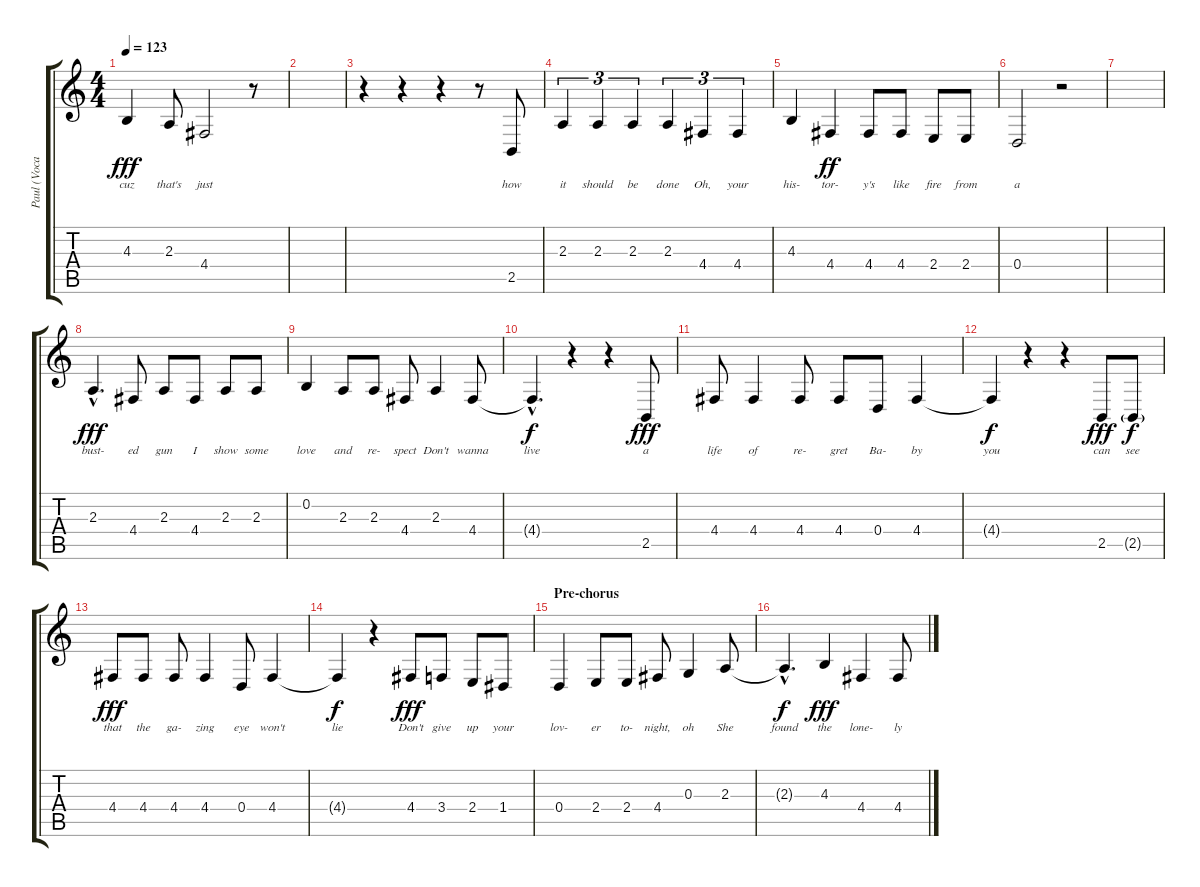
\track ("Paul (Vocals)" "Paul (Voca") {instrument tenorsax}
\staff {score tabs}
\tuning (E4 B3 G3 D3 A2 E2) {hide}
\ts (4 4)
\tempo 123
\clef g2
\ks c
4.3.4{lyrics (0 "cuz") lyrics (1 "") lyrics (2 "") lyrics (3 "") lyrics (4 "") dy fff} 2.3.8{lyrics (0 "that's") lyrics (1 "") lyrics (2 "") lyrics (3 "") lyrics (4 "")} 4.4.2{lyrics (0 "just") lyrics (1 "") lyrics (2 "") lyrics (3 "") lyrics (4 "")} r.8 |
|
r.4 r.4 r.4 r.8 2.5.8{lyrics (0 "how") lyrics (1 "") lyrics (2 "") lyrics (3 "") lyrics (4 "")} |
2.3.4{tu (3 2) lyrics (0 "it") lyrics (1 "") lyrics (2 "") lyrics (3 "") lyrics (4 "")} 2.3.4{tu (3 2) lyrics (0 "should") lyrics (1 "") lyrics (2 "") lyrics (3 "") lyrics (4 "")} 2.3.4{tu (3 2) lyrics (0 "be") lyrics (1 "") lyrics (2 "") lyrics (3 "") lyrics (4 "")} 2.3.4{tu (3 2) lyrics (0 "done") lyrics (1 "") lyrics (2 "") lyrics (3 "") lyrics (4 "")} 4.4.4{tu (3 2) lyrics (0 "Oh,") lyrics (1 "") lyrics (2 "") lyrics (3 "") lyrics (4 "")} 4.4.4{tu (3 2) lyrics (0 "your") lyrics (1 "") lyrics (2 "") lyrics (3 "") lyrics (4 "")} |
4.3.4{lyrics (0 "his-") lyrics (1 "") lyrics (2 "") lyrics (3 "") lyrics (4 "")} 4.4.4{lyrics (0 "tor-") lyrics (1 "") lyrics (2 "") lyrics (3 "") lyrics (4 "") dy ff} 4.4.8{lyrics (0 "y's") lyrics (1 "") lyrics (2 "") lyrics (3 "") lyrics (4 "")} 4.4.8{lyrics (0 "like") lyrics (1 "") lyrics (2 "") lyrics (3 "") lyrics (4 "")} 2.4.8{lyrics (0 "fire") lyrics (1 "") lyrics (2 "") lyrics (3 "") lyrics (4 "")} 2.4.8{lyrics (0 "from") lyrics (1 "") lyrics (2 "") lyrics (3 "") lyrics (4 "")} |
0.4.2{lyrics (0 "a") lyrics (1 "") lyrics (2 "") lyrics (3 "") lyrics (4 "")} r.2 |
|
2.3{hac}.4{d lyrics (0 "bust-") lyrics (1 "") lyrics (2 "") lyrics (3 "") lyrics (4 "") dy fff} 4.4.8{lyrics (0 "ed") lyrics (1 "") lyrics (2 "") lyrics (3 "") lyrics (4 "")} 2.3.8{lyrics (0 "gun") lyrics (1 "") lyrics (2 "") lyrics (3 "") lyrics (4 "")} 4.4.8{lyrics (0 "I") lyrics (1 "") lyrics (2 "") lyrics (3 "") lyrics (4 "")} 2.3.8{lyrics (0 "show") lyrics (1 "") lyrics (2 "") lyrics (3 "") lyrics (4 "")} 2.3.8{lyrics (0 "some") lyrics (1 "") lyrics (2 "") lyrics (3 "") lyrics (4 "")} |
0.2.4{lyrics (0 "love") lyrics (1 "") lyrics (2 "") lyrics (3 "") lyrics (4 "")} 2.3.8{lyrics (0 "and") lyrics (1 "") lyrics (2 "") lyrics (3 "") lyrics (4 "")} 2.3.8{lyrics (0 "re-") lyrics (1 "") lyrics (2 "") lyrics (3 "") lyrics (4 "")} 4.4.8{lyrics (0 "spect") lyrics (1 "") lyrics (2 "") lyrics (3 "") lyrics (4 "")} 2.3.4{lyrics (0 "Don't") lyrics (1 "") lyrics (2 "") lyrics (3 "") lyrics (4 "")} 4.4.8{lyrics (0 "wanna") lyrics (1 "") lyrics (2 "") lyrics (3 "") lyrics (4 "")} |
4.4{hac t}.4{d lyrics (0 "live") lyrics (1 "") lyrics (2 "") lyrics (3 "") lyrics (4 "") dy f} r.4 r.4 2.5.8{lyrics (0 "a") lyrics (1 "") lyrics (2 "") lyrics (3 "") lyrics (4 "") dy fff} |
4.4.8{lyrics (0 "life") lyrics (1 "") lyrics (2 "") lyrics (3 "") lyrics (4 "")} 4.4.4{lyrics (0 "of") lyrics (1 "") lyrics (2 "") lyrics (3 "") lyrics (4 "")} 4.4.8{lyrics (0 "re-") lyrics (1 "") lyrics (2 "") lyrics (3 "") lyrics (4 "")} 4.4.8{lyrics (0 "gret") lyrics (1 "") lyrics (2 "") lyrics (3 "") lyrics (4 "")} 0.4.8{lyrics (0 "Ba-") lyrics (1 "") lyrics (2 "") lyrics (3 "") lyrics (4 "")} 4.4.4{lyrics (0 "by") lyrics (1 "") lyrics (2 "") lyrics (3 "") lyrics (4 "")} |
4.4{t}.4{lyrics (0 "you") lyrics (1 "") lyrics (2 "") lyrics (3 "") lyrics (4 "") dy f} r.4 r.4 2.5.8{lyrics (0 "can") lyrics (1 "") lyrics (2 "") lyrics (3 "") lyrics (4 "") dy fff} 2.5{g}.8{lyrics (0 "see") lyrics (1 "") lyrics (2 "") lyrics (3 "") lyrics (4 "") dy f} |
4.4.8{lyrics (0 "that") lyrics (1 "") lyrics (2 "") lyrics (3 "") lyrics (4 "") dy fff} 4.4.8{lyrics (0 "the") lyrics (1 "") lyrics (2 "") lyrics (3 "") lyrics (4 "")} 4.4.8{lyrics (0 "ga-") lyrics (1 "") lyrics (2 "") lyrics (3 "") lyrics (4 "")} 4.4.4{lyrics (0 "zing") lyrics (1 "") lyrics (2 "") lyrics (3 "") lyrics (4 "")} 0.4.8{lyrics (0 "eye") lyrics (1 "") lyrics (2 "") lyrics (3 "") lyrics (4 "")} 4.4.4{lyrics (0 "won't") lyrics (1 "") lyrics (2 "") lyrics (3 "") lyrics (4 "")} |
4.4{t}.4{lyrics (0 "lie") lyrics (1 "") lyrics (2 "") lyrics (3 "") lyrics (4 "") dy f} r.4 4.4.8{lyrics (0 "Don't") lyrics (1 "") lyrics (2 "") lyrics (3 "") lyrics (4 "") dy fff} 3.4.8{lyrics (0 "give") lyrics (1 "") lyrics (2 "") lyrics (3 "") lyrics (4 "")} 2.4.8{lyrics (0 "up") lyrics (1 "") lyrics (2 "") lyrics (3 "") lyrics (4 "")} 1.4.8{lyrics (0 "your") lyrics (1 "") lyrics (2 "") lyrics (3 "") lyrics (4 "")} |
\section ("" "Pre-chorus")
0.4.4{lyrics (0 "lov-") lyrics (1 "") lyrics (2 "") lyrics (3 "") lyrics (4 "")} 2.4.8{lyrics (0 "er") lyrics (1 "") lyrics (2 "") lyrics (3 "") lyrics (4 "")} 2.4.8{lyrics (0 "to-") lyrics (1 "") lyrics (2 "") lyrics (3 "") lyrics (4 "")} 4.4.8{lyrics (0 "night,") lyrics (1 "") lyrics (2 "") lyrics (3 "") lyrics (4 "")} 0.3.4{lyrics (0 "oh") lyrics (1 "") lyrics (2 "") lyrics (3 "") lyrics (4 "")} 2.3.8{lyrics (0 "She") lyrics (1 "") lyrics (2 "") lyrics (3 "") lyrics (4 "")} |
2.3{hac t}.4{d lyrics (0 "found") lyrics (1 "") lyrics (2 "") lyrics (3 "") lyrics (4 "") dy f} 4.3.4{lyrics (0 "the") lyrics (1 "") lyrics (2 "") lyrics (3 "") lyrics (4 "") dy fff} 4.4.4{lyrics (0 "lone-") lyrics (1 "") lyrics (2 "") lyrics (3 "") lyrics (4 "")} 4.4.8{lyrics (0 "ly") lyrics (1 "") lyrics (2 "") lyrics (3 "") lyrics (4 "")}
